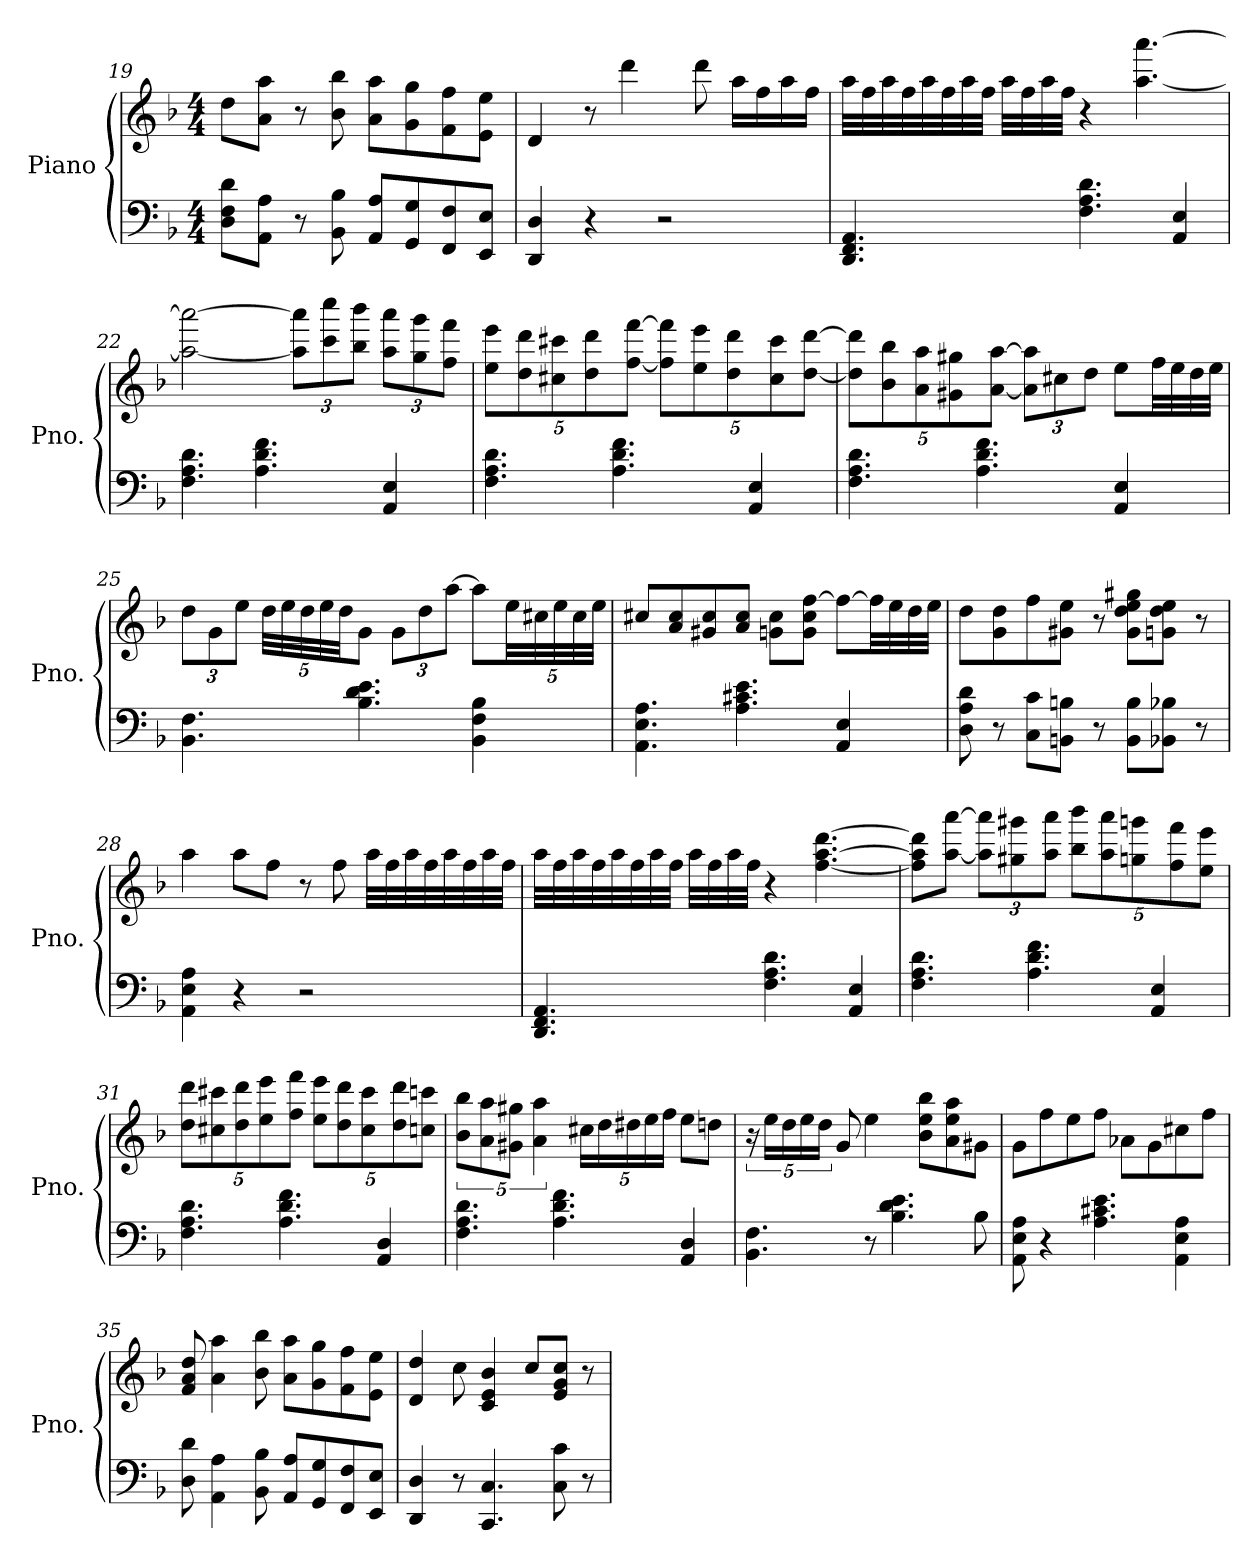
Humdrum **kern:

**kern	**kern
*part1	*part1
*staff2	*staff1
*I"Piano	*
*I'Pno.	*
*clefF4	*clefG2
*k[b-]	*k[b-]
*M4/4	*M4/4
=19	=19
8D\ 8F\ 8d\L	8dd\L
8AA\ 8A\J	8a\ 8aa\J
8r	8r
8BB-\ 8B-\	8b-\ 8bb-\
8AA/ 8A/L	8a\ 8aa\L
8GG/ 8G/	8g\ 8gg\
8FF/ 8F/	8f\ 8ff\
8EE/ 8E/J	8e\ 8ee\J
=20	=20
4DD/ 4D/	4d/
4r	8r
.	4ddd\
2r	.
.	8ddd\
.	16aa\LL
.	16ff\
.	16aa\
.	16ff\JJ
=21	=21
4.DD/ 4.FF/ 4.AA/	32aa\LLL
.	32ff\
.	32aa\
.	32ff\
.	32aa\
.	32ff\
.	32aa\
.	32ff\JJJ
.	32aa\LLL
.	32ff\
.	32aa\
.	32ff\JJJ
4.F\ 4.A\ 4.d\	4r
.	[4.aa\ [4.aaa\
4AA/ 4E/	.
!!LO:LB:g=z
=22	=22
4.F\ 4.A\ 4.d\	2aa\_ 2aaa\_
4.A\ 4.d\ 4.f\	.
*	*Xbrackettup
.	12aa\] 12aaa\]L
.	12ccc\ 12cccc\
.	12bb-\ 12bbb-\J
4AA/ 4E/	12aa\ 12aaa\L
.	12gg\ 12ggg\
.	12ff\ 12fff\J
=23	=23
4.F\ 4.A\ 4.d\	10ee\ 10eee\L
.	10dd\ 10ddd\
.	10cc#X\ 10ccc#X\
.	10dd\ 10ddd\
4.A\ 4.d\ 4.f\	.
.	[10ff\ [10fff\J
.	10ff\] 10fff\]L
.	10ee\ 10eee\
.	10dd\ 10ddd\
4AA/ 4E/	.
.	10cc#\ 10ccc#\
.	[10dd\ [10ddd\J
=24	=24
4.F\ 4.A\ 4.d\	10dd\] 10ddd\]L
.	10b-\ 10bb-\
.	10a\ 10aa\
.	10g#X\ 10gg#X\
4.A\ 4.d\ 4.f\	.
.	[10a\ [10aa\J
.	12a\] 12aa\]L
.	12cc#X\
.	12dd\J
4AA/ 4E/	8ee\L
.	32ff\LL
.	32ee\
.	32dd\
.	32ee\JJJ
!!LO:LB:g=z
=25	=25
4.BB-\ 4.F\	12dd\L
.	12g\
.	12ee\J
.	40dd\LLL
.	40ee\
.	40dd\
.	40ee\
.	40dd\JJ
4.B-\ 4.d\ 4.e\	8g\J
.	12g\L
.	12dd\
.	[12aa\J
4BB-\ 4F\ 4B-\	8aa\L]
.	40ee\LL
.	40cc#X\
.	40ee\
.	40cc#\
.	40ee\JJJ
=26	=26
4.AA\ 4.E\ 4.A\	8cc#X/L
.	8a/ 8cc#/
.	8g#X/ 8cc#/
4.A\ 4.c#X\ 4.e\	8a/ 8cc#/J
.	8gn\ 8cc#\L
.	8g\ 8cc#\ [8ff\J
4AA/ 4E/	8ff\L_
.	32ff\LL]
.	32ee\
.	32dd\
.	32ee\JJJ
=27	=27
8D\ 8A\ 8d\	8dd\L
8r	8g\ 8dd\
8C\ 8c\L	8ff\
8BBn\ 8Bn\J	8g#X\ 8ee\J
8r	8r
8BB\ 8B\L	8g#\ 8dd\ 8ee\ 8gg#X\L
8BB-X\ 8B-X\J	8gn\ 8dd\ 8ee\J
8r	8r
=28	=28
4AA\ 4E\ 4A\	4aa\
4r	8aa\L
.	8ff\J
2r	8r
.	8ff\
.	32aa\LLL
.	32ff\
.	32aa\
.	32ff\
.	32aa\
.	32ff\
.	32aa\
.	32ff\JJJ
!!LO:LB:g=z
=29	=29
4.DD/ 4.FF/ 4.AA/	32aa\LLL
.	32ff\
.	32aa\
.	32ff\
.	32aa\
.	32ff\
.	32aa\
.	32ff\JJJ
.	32aa\LLL
.	32ff\
.	32aa\
.	32ff\JJJ
4.F\ 4.A\ 4.d\	4r
.	[4.ff\ [4.aa\ [4.ddd\
4AA/ 4E/	.
=30	=30
4.F\ 4.A\ 4.d\	8ff\] 8aa\] 8ddd\]L
.	[8aa\ [8aaa\J
.	12aa\] 12aaa\]L
.	12gg#X\ 12ggg#X\
4.A\ 4.d\ 4.f\	.
.	12aa\ 12aaa\J
.	10bb-\ 10bbb-\L
.	10aa\ 10aaa\
.	10ggn\ 10gggn\
4AA/ 4E/	.
.	10ff\ 10fff\
.	10ee\ 10eee\J
=31	=31
4.F\ 4.A\ 4.d\	10dd\ 10ddd\L
.	10cc#X\ 10ccc#X\
.	10dd\ 10ddd\
.	10ee\ 10eee\
4.A\ 4.d\ 4.f\	.
.	10ff\ 10fff\J
.	10ee\ 10eee\L
.	10dd\ 10ddd\
.	10cc#\ 10ccc#\
4AA/ 4D/	.
.	10dd\ 10ddd\
.	10ccn\ 10cccn\J
!!LO:PB:g=z
=32	=32
*	*brackettup
4.F\ 4.A\ 4.d\	10b-\ 10bb-\L
.	10a\ 10aa\
.	10g#X\ 10gg#X\J
.	5a\ 5aa\
4.A\ 4.d\ 4.f\	.
*	*Xbrackettup
.	20cc#X\LL
.	20dd\
.	20dd#X\
.	20ee\
.	20ff\JJ
4AA/ 4D/	8ee\L
.	8ddn\J
=33	=33
*	*brackettup
4.BB-\ 4.F\	20r
.	20ee\LL
.	20dd\
.	20ee\
.	20dd\JJ
.	8g/
8r	4ee\
4.B-\ 4.d\ 4.e\	.
.	8b-\ 8ee\ 8bb-\L
.	8a\ 8ee\ 8aa\
8B-\	8g#X\J
=34	=34
8AA\ 8E\ 8A\	8g\L
4r	8ff\
.	8ee\
4.A\ 4.c#X\ 4.e\	8ff\J
.	8a-X\L
.	8g\
4AA\ 4E\ 4A\	8cc#X\
.	8ff\J
=35	=35
8D\ 8d\	8f/ 8a/ 8dd/
4AA\ 4A\	4a\ 4aa\
8BB-\ 8B-\	8b-\ 8bb-\
8AA/ 8A/L	8a\ 8aa\L
8GG/ 8G/	8g\ 8gg\
8FF/ 8F/	8f\ 8ff\
8EE/ 8E/J	8e\ 8ee\J
=36	=36
4DD/ 4D/	4d/ 4dd/
8r	8cc\
4.CC/ 4.C/	4c/ 4e/ 4b-/
.	8cc/L
8C\ 8c\	8e/ 8g/ 8cc/J
8r	8r
=	=
*-	*-
